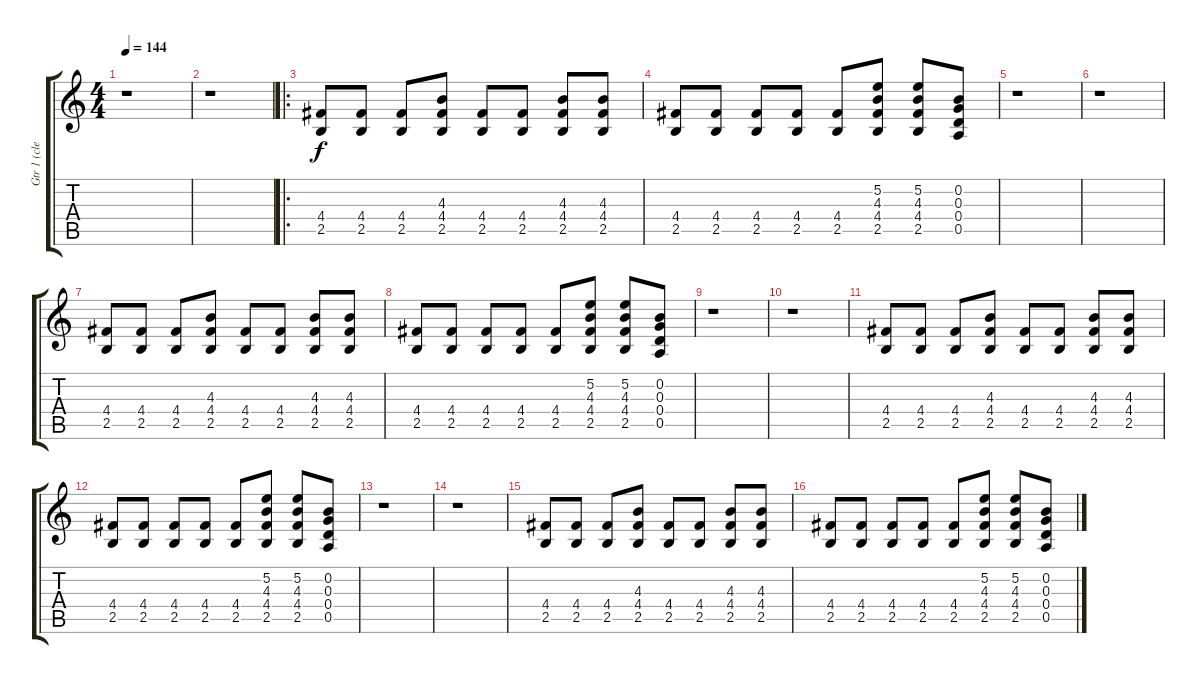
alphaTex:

\track ("Gtr 1 (clean)" "Gtr 1 (cle") {instrument electricguitarclean}
\staff {score tabs}
\tuning (E4 B3 G3 D3 A2 E2) {hide}
\ts (4 4)
\tempo 144
\clef g2
\ks c
r.1{dy f} |
r.1 |
\ro
(4.4 2.5).8 (4.4 2.5).8 (4.4 2.5).8 (4.3 4.4 2.5).8 (4.4 2.5).8 (4.4 2.5).8 (4.3 4.4 2.5).8 (4.3 4.4 2.5).8 |
(4.4 2.5).8 (4.4 2.5).8 (4.4 2.5).8 (4.4 2.5).8 (4.4 2.5).8 (5.2 4.3 4.4 2.5).8 (5.2 4.3 4.4 2.5).8 (0.2 0.3 0.4 0.5).8 |
r.1 |
r.1 |
(4.4 2.5).8 (4.4 2.5).8 (4.4 2.5).8 (4.3 4.4 2.5).8 (4.4 2.5).8 (4.4 2.5).8 (4.3 4.4 2.5).8 (4.3 4.4 2.5).8 |
(4.4 2.5).8 (4.4 2.5).8 (4.4 2.5).8 (4.4 2.5).8 (4.4 2.5).8 (5.2 4.3 4.4 2.5).8 (5.2 4.3 4.4 2.5).8 (0.2 0.3 0.4 0.5).8 |
r.1 |
r.1 |
(4.4 2.5).8 (4.4 2.5).8 (4.4 2.5).8 (4.3 4.4 2.5).8 (4.4 2.5).8 (4.4 2.5).8 (4.3 4.4 2.5).8 (4.3 4.4 2.5).8 |
(4.4 2.5).8 (4.4 2.5).8 (4.4 2.5).8 (4.4 2.5).8 (4.4 2.5).8 (5.2 4.3 4.4 2.5).8 (5.2 4.3 4.4 2.5).8 (0.2 0.3 0.4 0.5).8 |
r.1 |
r.1 |
(4.4 2.5).8 (4.4 2.5).8 (4.4 2.5).8 (4.3 4.4 2.5).8 (4.4 2.5).8 (4.4 2.5).8 (4.3 4.4 2.5).8 (4.3 4.4 2.5).8 |
(4.4 2.5).8 (4.4 2.5).8 (4.4 2.5).8 (4.4 2.5).8 (4.4 2.5).8 (5.2 4.3 4.4 2.5).8 (5.2 4.3 4.4 2.5).8 (0.2 0.3 0.4 0.5).8
